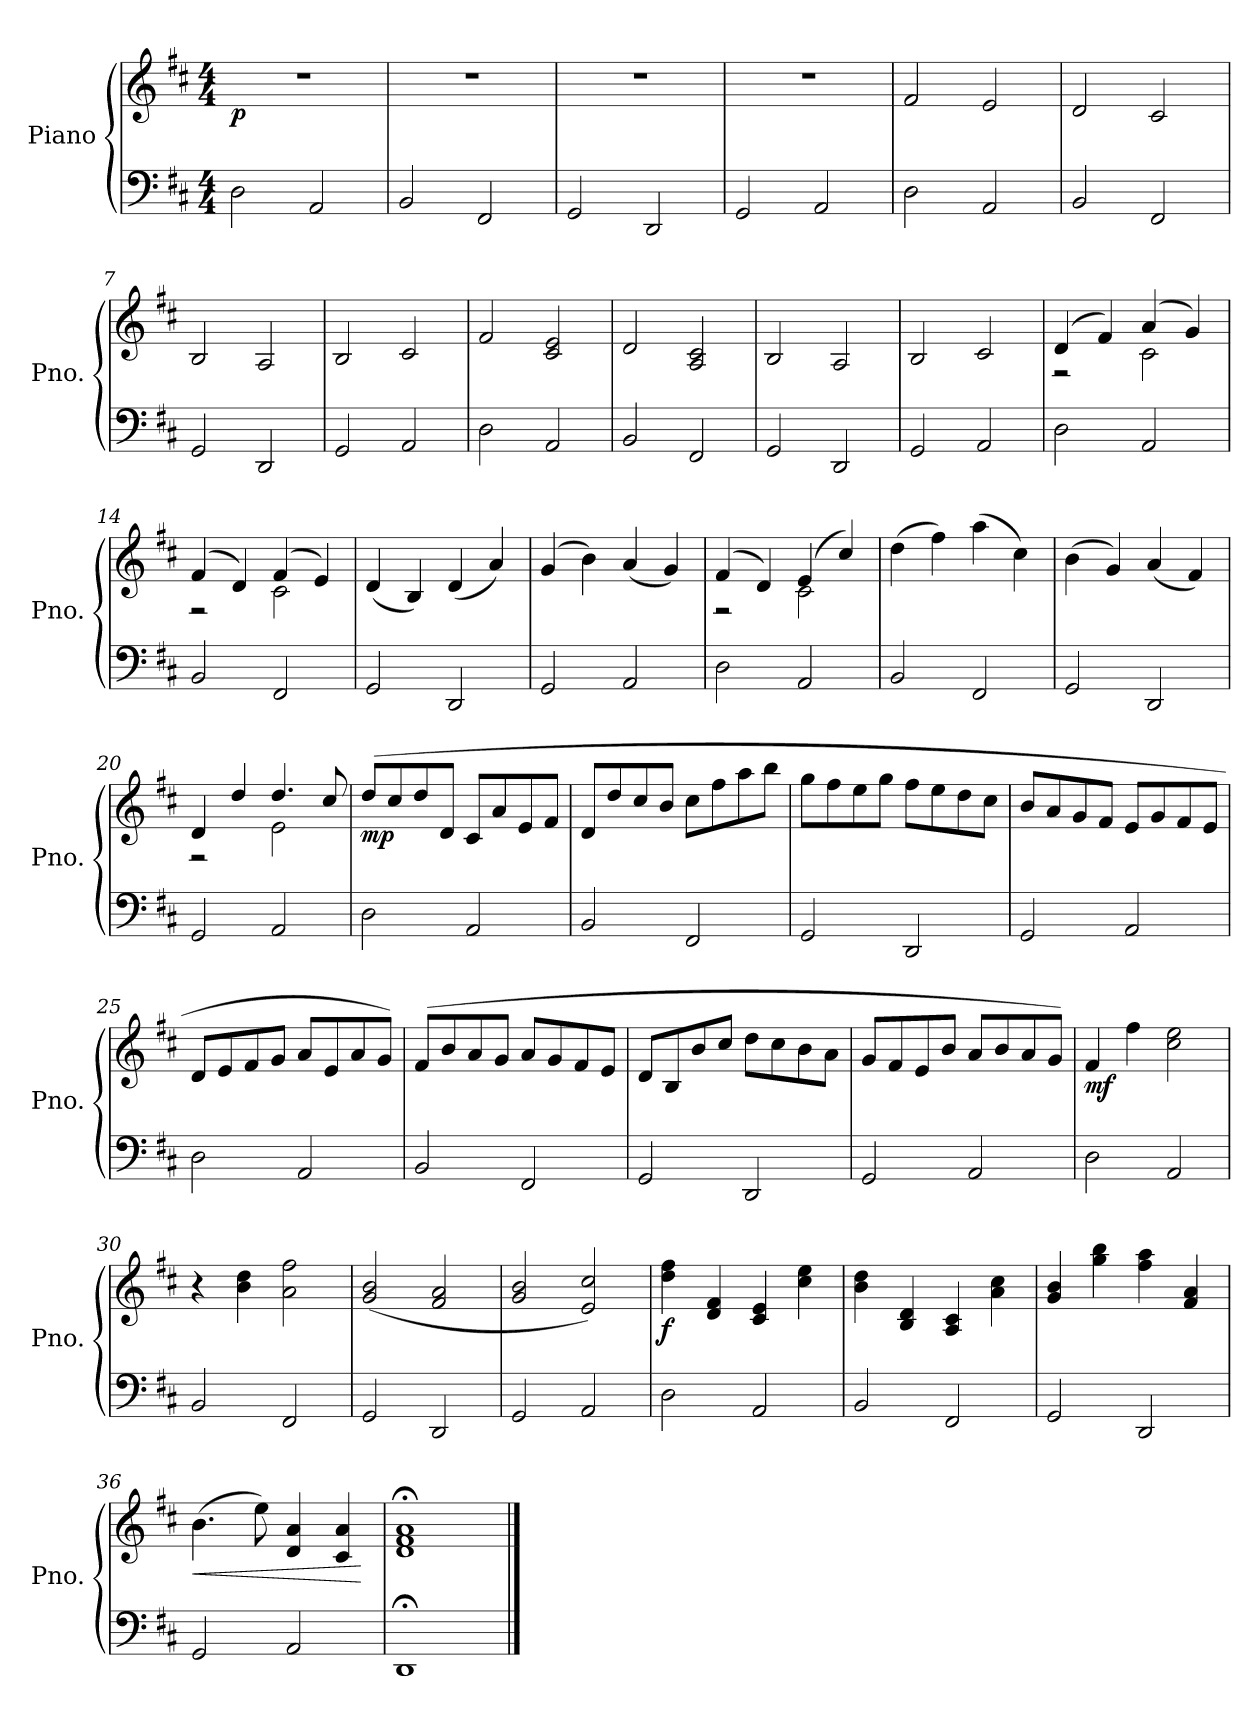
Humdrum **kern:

**kern	**kern	**dynam
*part1	*part1	*part1
*staff2	*staff1	*staff1/2
*I"Piano	*	*
*I'Pno.	*	*
*clefF4	*clefG2	*
*k[f#c#]	*k[f#c#]	*
*M4/4	*M4/4	*
*MM120	*MM120	*
=1	=1	=1
!	!	!LO:DY:b
2D\	1r	p
2AA/	.	.
=2	=2	=2
2BB/	1r	.
2FF#/	.	.
=3	=3	=3
2GG/	1r	.
2DD/	.	.
=4	=4	=4
2GG/	1r	.
2AA/	.	.
=5	=5	=5
2D\	2f#/	.
2AA/	2e/	.
=6	=6	=6
2BB/	2d/	.
2FF#/	2c#/	.
=7	=7	=7
2GG/	2B/	.
2DD/	2A/	.
=8	=8	=8
2GG/	2B/	.
2AA/	2c#/	.
=9	=9	=9
2D\	2f#/	.
2AA/	2c#/ 2e/	.
=10	=10	=10
2BB/	2d/	.
2FF#/	2A/ 2c#/	.
=11	=11	=11
2GG/	2B/	.
2DD/	2A/	.
=12	=12	=12
2GG/	2B/	.
2AA/	2c#/	.
!!LO:LB:g=z
=13	=13	=13
*	*^	*
2D\	(4d/	2r	.
.	4f#/)	.	.
2AA/	(4a/	2c#\	.
.	4g/)	.	.
=14	=14	=14	=14
2BB/	(4f#/	2r	.
.	4d/)	.	.
2FF#/	(4f#/	2c#\	.
.	4e/)	.	.
*	*v	*v	*
=15	=15	=15
2GG/	(4d/	.
.	4B/)	.
2DD/	(4d/	.
.	4a/)	.
=16	=16	=16
2GG/	(4g/	.
.	4b\)	.
2AA/	(4a/	.
.	4g/)	.
=17	=17	=17
*	*^	*
2D\	(4f#/	2r	.
.	4d/)	.	.
2AA/	(4e/	2c#\	.
.	4cc#/)	.	.
*	*v	*v	*
=18	=18	=18
2BB/	(4dd\	.
.	4ff#\)	.
2FF#/	(4aa\	.
.	4cc#\)	.
=19	=19	=19
2GG/	(4b\	.
.	4g/)	.
2DD/	(4a/	.
.	4f#/)	.
=20	=20	=20
*	*^	*
2GG/	4d/	2r	.
.	4dd/	.	.
2AA/	4.dd/	2e\	.
.	8cc#/	.	.
*	*v	*v	*
!!LO:LB:g=z
=21	=21	=21
!	!	!LO:DY:b
2D\	(8dd/L	mp
.	8cc#/	.
.	8dd/	.
.	8d/J	.
2AA/	8c#/L	.
.	8a/	.
.	8e/	.
.	8f#/J	.
=22	=22	=22
2BB/	8d/L	.
.	8dd/	.
.	8cc#/	.
.	8b/J	.
2FF#/	8cc#\L	.
.	8ff#\	.
.	8aa\	.
.	8bb\J	.
=23	=23	=23
2GG/	8gg\L	.
.	8ff#\	.
.	8ee\	.
.	8gg\J	.
2DD/	8ff#\L	.
.	8ee\	.
.	8dd\	.
.	8cc#\J	.
=24	=24	=24
2GG/	8b/L	.
.	8a/	.
.	8g/	.
.	8f#/J	.
2AA/	8e/L	.
.	8g/	.
.	8f#/	.
.	8e/J	.
=25	=25	=25
2D\	8d/L	.
.	8e/	.
.	8f#/	.
.	8g/J	.
2AA/	8a/L	.
.	8e/	.
.	8a/	.
.	8g/J)	.
!!LO:LB:g=z
=26	=26	=26
2BB/	(8f#/L	.
.	8b/	.
.	8a/	.
.	8g/J	.
2FF#/	8a/L	.
.	8g/	.
.	8f#/	.
.	8e/J	.
=27	=27	=27
2GG/	8d/L	.
.	8B/	.
.	8b/	.
.	8cc#/J	.
2DD/	8dd\L	.
.	8cc#\	.
.	8b\	.
.	8a\J	.
=28	=28	=28
2GG/	8g/L	.
.	8f#/	.
.	8e/	.
.	8b/J	.
2AA/	8a/L	.
.	8b/	.
.	8a/	.
.	8g/J)	.
=29	=29	=29
!	!	!LO:DY:b
2D\	4f#/	mf
.	4ff#\	.
2AA/	2cc#\ 2ee\	.
=30	=30	=30
2BB/	4r	.
.	4b\ 4dd\	.
2FF#/	2a\ 2ff#\	.
=31	=31	=31
2GG/	(2g/ 2b/	.
2DD/	2f#/ 2a/	.
=32	=32	=32
2GG/	2g/ 2b/	.
2AA/	2e/ 2cc#/)	.
!!LO:LB:g=z
=33	=33	=33
!	!	!LO:DY:b
2D\	4dd\ 4ff#\	f
.	4d/ 4f#/	.
2AA/	4c#/ 4e/	.
.	4cc#\ 4ee\	.
=34	=34	=34
2BB/	4b\ 4dd\	.
.	4B/ 4d/	.
2FF#/	4A/ 4c#/	.
.	4a\ 4cc#\	.
=35	=35	=35
2GG/	4g/ 4b/	.
.	4gg\ 4bb\	.
2DD/	4ff#\ 4aa\	.
.	4f#/ 4a/	.
=36	=36	=36
!	!	!LO:HP:b
2GG/	(4.b\	<
.	8ee\)	.
2AA/	4d/ 4a/	.
.	4c#/ 4a/	.
.	.	[
=37	=37	=37
1DD;<	1d;< 1f#;< 1a;<	.
==	==	==
*-	*-	*-
